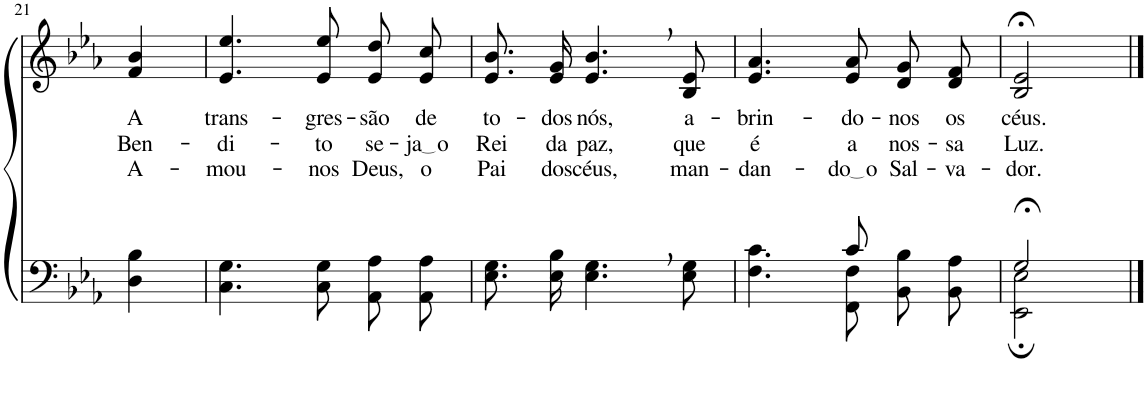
**kern	**kern	**text	**text	**text
*part2	*part1	*part1	*part1	*part1
*staff2	*staff1	*staff1	*staff1	*staff1
*I"Parte III e IV	*I"Parte I e II	*	*	*
!!LO:PB:g=z
*clefF4	*clefG2	*	*	*
*k[b-e-a-]	*k[b-e-a-]	*	*	*
*M3/4	*M3/4	*	*	*
=21	=21	=21	=21	=21
!	!	!LO:LY:b	!LO:LY:b	!LO:LY:b
4D\ 4B-\	4f/ 4b-/	A	Ben-	A-
=22	=22	=22	=22	=22
!	!	!LO:LY:b	!LO:LY:b	!LO:LY:b
4.C\ 4.G\	4.e-/ 4.ee-/	trans-	-di-	-mou-
!	!	!LO:LY:b	!LO:LY:b	!LO:LY:b
8C\ 8G\	8e-/ 8ee-/	-gres-	-to	-nos
!	!	!LO:LY:b	!LO:LY:b	!LO:LY:b
8AA-\ 8A-\L	8e-/ 8dd/L	-são	se-	Deus,
!	!	!LO:LY:b	!LO:LY:b	!LO:LY:b
8AA-\ 8A-\J	8e-/ 8cc/J	de	ja o	o
=23	=23	=23	=23	=23
!	!	!LO:LY:b	!LO:LY:b	!LO:LY:b
8.E-\ 8.G\L	8.e-/ 8.b-/L	to-	Rei	Pai
!	!	!LO:LY:b	!LO:LY:b	!LO:LY:b
16E-\ 16B-\Jk	16e-/ 16g/Jk	-dos	da	dos
!	!	!LO:LY:b	!LO:LY:b	!LO:LY:b
4.E-\, 4.G\,	4.e-/, 4.b-/,	nós,	paz,	céus,
!	!	!LO:LY:b	!LO:LY:b	!LO:LY:b
8E-\ 8G\	8B-/ 8e-/	a-	que	man-
=24	=24	=24	=24	=24
*^	*	*	*	*
!	!	!	!LO:LY:b	!LO:LY:b	!LO:LY:b
4.ryy	4.F\ 4.c\	4.e-/ 4.a-/	-brin-	é	-dan-
!	!	!	!LO:LY:b	!LO:LY:b	!LO:LY:b
8c/	8FF\ 8F\	8e-/ 8a-/	-do-	a	do o
!	!	!	!LO:LY:b	!LO:LY:b	!LO:LY:b
4ryy	8BB-\ 8B-\L	8d/ 8g/L	-nos	nos-	Sal-
!	!	!	!LO:LY:b	!LO:LY:b	!LO:LY:b
.	8BB-\ 8A-\J	8d/ 8f/J	os	-sa	-va-
=25	=25	=25	=25	=25	=25
!	!	!	!LO:LY:b	!LO:LY:b	!LO:LY:b
2G;</	2EE-\; 2E-\;	2B-/;< 2e-/;<	céus.	Luz.	-dor.
*v	*v	*	*	*	*
==	==	==	==	==
*-	*-	*-	*-	*-
